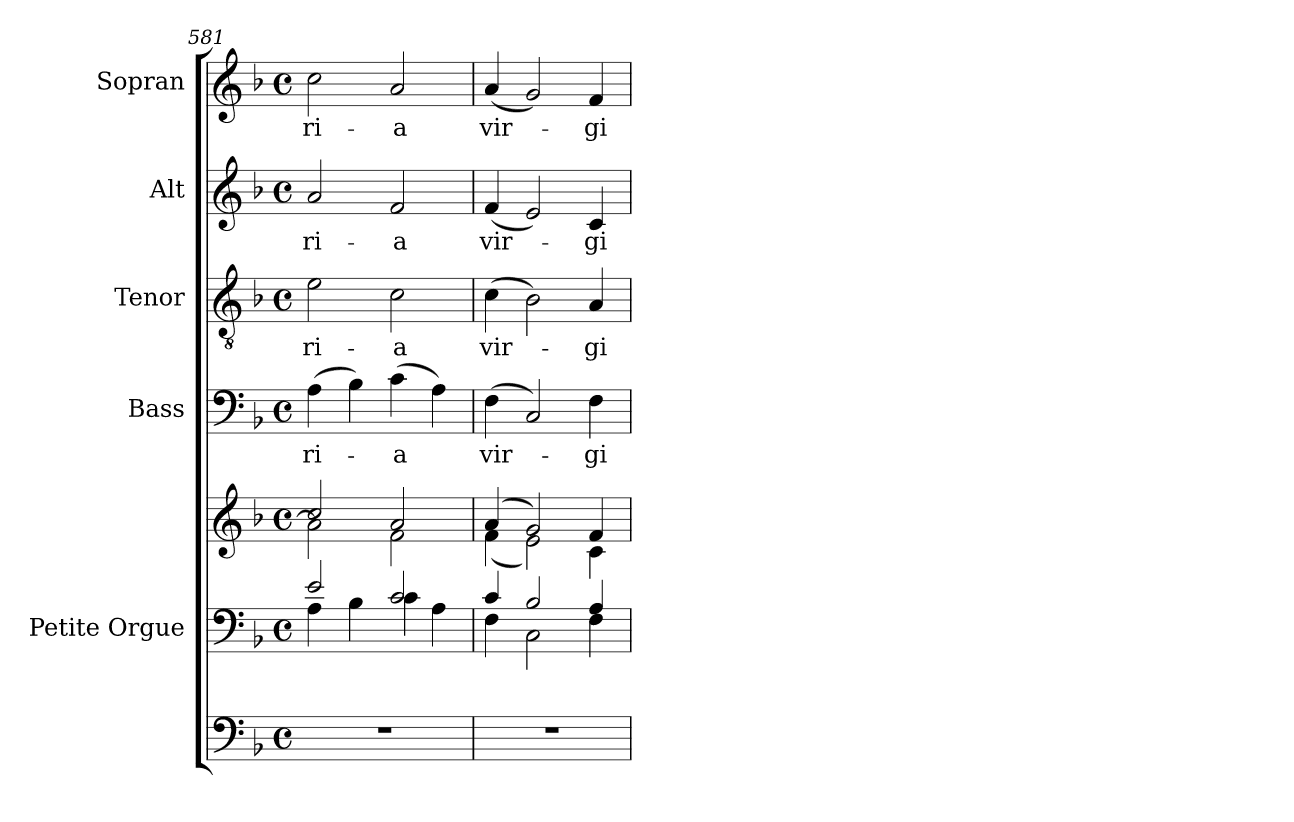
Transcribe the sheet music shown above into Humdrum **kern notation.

**kern	**kern	**kern	**kern	**text	**kern	**text	**kern	**text	**kern	**text
*part6	*part5	*part5	*part4	*part4	*part3	*part3	*part2	*part2	*part1	*part1
*staff7	*staff6	*staff5	*staff4	*staff4	*staff3	*staff3	*staff2	*staff2	*staff1	*staff1
*	*I"Petite Orgue	*	*I"Bass	*	*I"Tenor	*	*I"Alt	*	*I"Sopran	*
*	*I'Org. 1	*	*I'B.	*	*I'T.	*	*I'A.	*	*I'S.	*
*clefF4	*clefF4	*clefG2	*clefF4	*	*clefGv2	*	*clefG2	*	*clefG2	*
*k[b-]	*k[b-]	*k[b-]	*k[b-]	*	*k[b-]	*	*k[b-]	*	*k[b-]	*
*F:	*F:	*F:	*F:	*	*F:	*	*F:	*	*F:	*
*M4/4	*M4/4	*M4/4	*M4/4	*	*M4/4	*	*M4/4	*	*M4/4	*
*met(c)	*met(c)	*met(c)	*met(c)	*	*met(c)	*	*met(c)	*	*met(c)	*
=581	=581	=581	=581	=581	=581	=581	=581	=581	=581	=581
*	*^	*^	*	*	*	*	*	*	*	*
!	!	!	!	!	!	!LO:LY:b	!	!LO:LY:b	!	!LO:LY:b	!	!LO:LY:b
1r	2e/	4A\	2cc/	2a\]	(>4A\	-ri-	2e\	-ri-	2a/	-ri-	2cc\	-ri-
.	.	4B-\	.	.	4B-\)	.	.	.	.	.	.	.
!	!	!	!	!	!	!LO:LY:b	!	!LO:LY:b	!	!LO:LY:b	!	!LO:LY:b
.	2c/	4c\	2a/	2f\	(>4c\	-a	2c\	-a	2f/	-a	2a/	-a
.	.	4A\	.	.	4A\)	.	.	.	.	.	.	.
=582	=582	=582	=582	=582	=582	=582	=582	=582	=582	=582	=582	=582
!	!	!	!	!	!	!LO:LY:b	!	!LO:LY:b	!	!LO:LY:b	!	!LO:LY:b
1r	4c/	4F\	(4a/	(<4f\	(>4F\	vir-	(>4c\	vir-	(<4f/	vir-	(<4a/	vir-
.	2B-/	2C\	2g/)	2e\)	2C/)	.	2B-\)	.	2e/)	.	2g/)	.
!	!	!	!	!	!	!LO:LY:b	!	!LO:LY:b	!	!LO:LY:b	!	!LO:LY:b
.	4A/	4F\	4f/	4c\	4F\	-gi-	4A/	-gi-	4c/	-gi-	4f/	-gi-
*	*v	*v	*	*	*	*	*	*	*	*	*	*
*	*	*v	*v	*	*	*	*	*	*	*	*
=	=	=	=	=	=	=	=	=	=	=
*-	*-	*-	*-	*-	*-	*-	*-	*-	*-	*-
